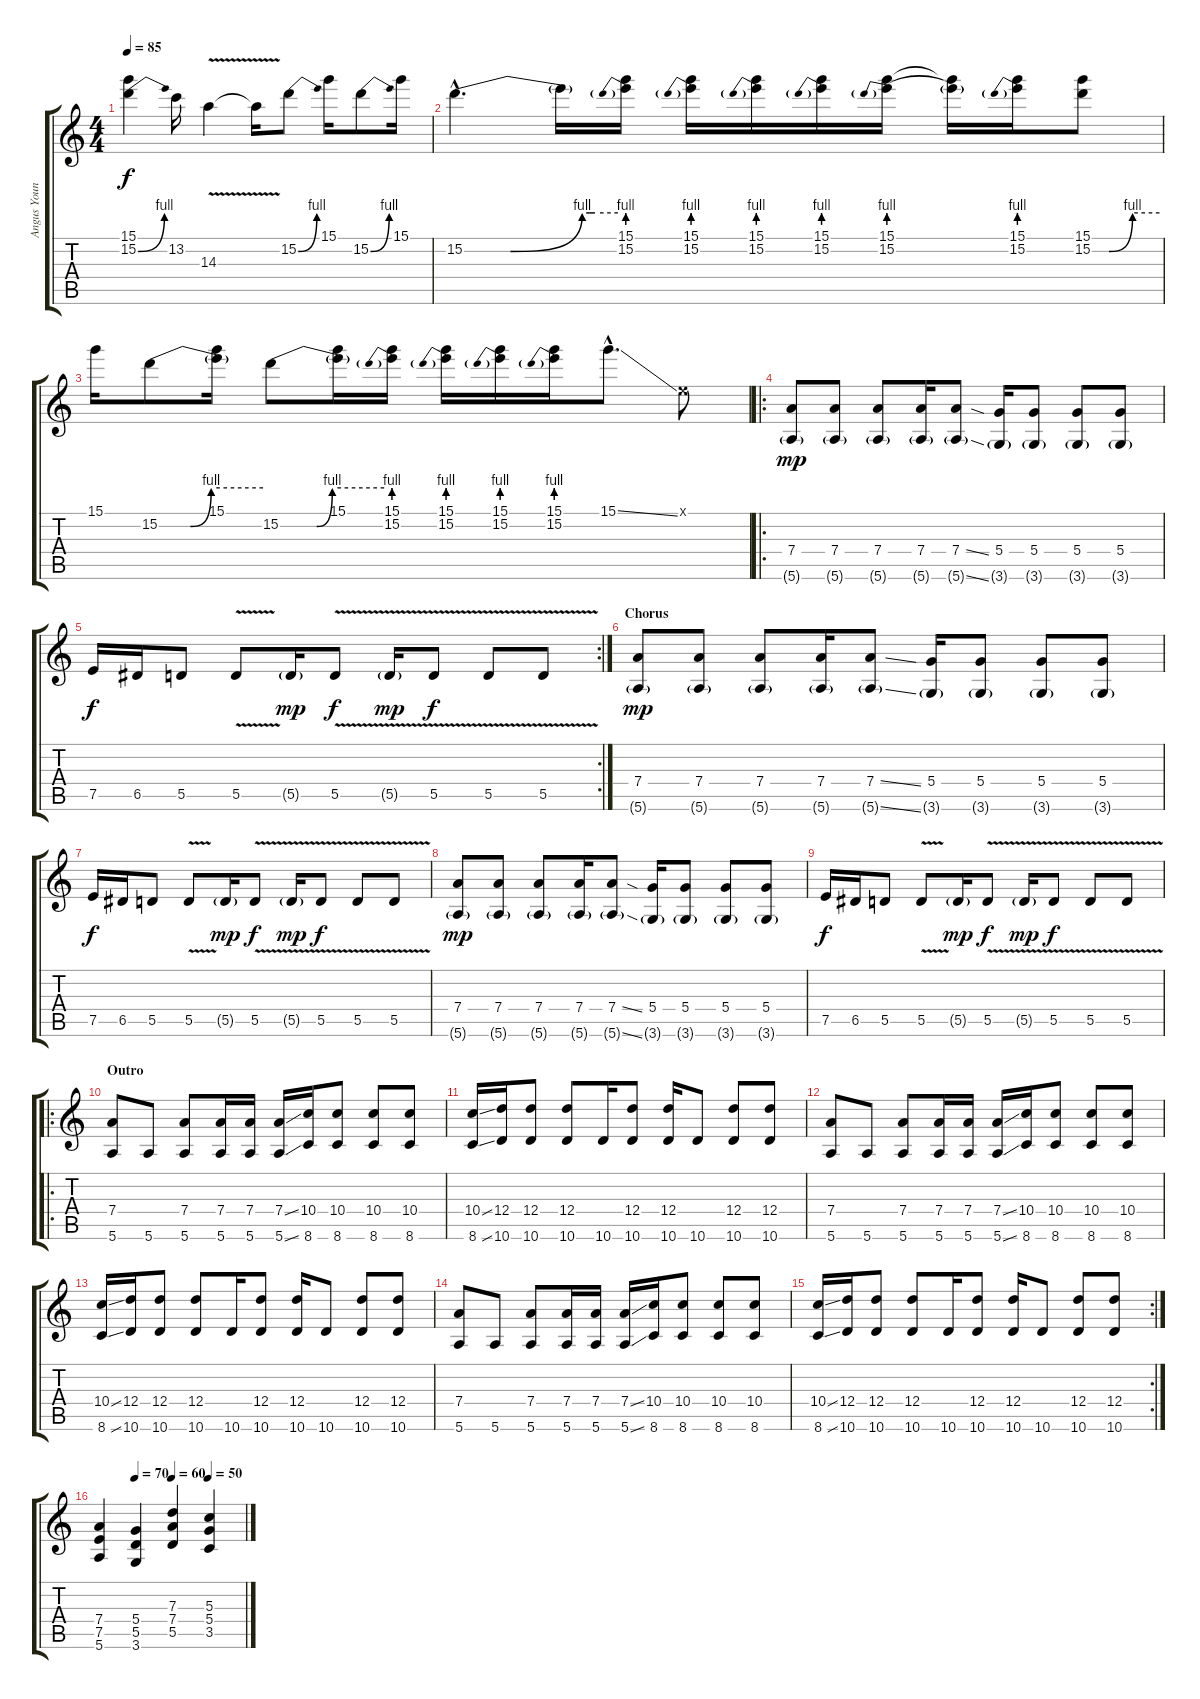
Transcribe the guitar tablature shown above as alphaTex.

\track ("Angus Young" "Angus Youn") {instrument overdrivenguitar}
\staff {score tabs}
\tuning (E4 B3 G3 D3 A2 E2) {hide}
\ts (4 4)
\tempo 85
\clef g2
\ks c
(15.1 15.2{be (bend 0 0 60 4)}).4{dy f} 13.2.16 14.3{v}.4 14.3{t}.16 15.2{be (bend 0 0 60 4)}.8 15.1.16 15.2{be (bend 0 0 60 4)}.8 15.1.16 |
15.2{be (custom 0 0 18 0 46 4 49 4 51 4 60 4) hac}.4{d} 15.2{t}.16 (15.1 15.2{be (prebend 0 4 60 4)}).16 (15.1 15.2{be (prebend 0 4 60 4)}).16 (15.1 15.2{be (prebend 0 4 60 4)}).16 (15.1 15.2{be (prebend 0 4 60 4)}).16 (15.1 15.2{be (prebend 0 4 60 4)}).16 (15.1{t} 15.2{t}).16 (15.1 15.2{be (prebend 0 4 60 4)}).16 (15.1 15.2{be (custom 0 0 15 0 36 4 60 4)}).8 |
15.1.16 15.2{be (custom 0 0 18 0 30 4 60 4)}.8 (15.1 15.2{t}).16 15.2{be (custom 0 0 21 0 30 4 60 4)}.8 (15.1 15.2{t}).16 (15.1 15.2{be (prebend 0 4 60 4)}).16 (15.1 15.2{be (prebend 0 4 60 4)}).16 (15.1 15.2{be (prebend 0 4 60 4)}).16 (15.1 15.2{be (prebend 0 4 60 4)}).16 15.1{ss hac}.8{d} 0.1{x}.8 |
\ro
(7.4 5.6{g}).8{dy mp} (7.4 5.6{g}).8 (7.4 5.6{g}).8 (7.4 5.6{g}).16 (7.4{ss} 5.6{ss g}).8 (5.4 3.6{g}).16 (5.4 3.6{g}).8 (5.4 3.6{g}).8 (5.4 3.6{g}).8 |
\rc 2
7.5.16{dy f} 6.5.16 5.5.8 5.5{v}.8 5.5{g}.16{dy mp} 5.5{v}.8{dy f} 5.5{v g}.16{dy mp} 5.5{v}.8{dy f} 5.5{v}.8 5.5{v}.8 |
\section ("" "Chorus")
(7.4 5.6{g}).8{dy mp} (7.4 5.6{g}).8 (7.4 5.6{g}).8 (7.4 5.6{g}).16 (7.4{ss} 5.6{ss g}).8 (5.4 3.6{g}).16 (5.4 3.6{g}).8 (5.4 3.6{g}).8 (5.4 3.6{g}).8 |
7.5.16{dy f} 6.5.16 5.5.8 5.5{v}.8 5.5{g}.16{dy mp} 5.5{v}.8{dy f} 5.5{v g}.16{dy mp} 5.5{v}.8{dy f} 5.5{v}.8 5.5{v}.8 |
(7.4 5.6{g}).8{dy mp} (7.4 5.6{g}).8 (7.4 5.6{g}).8 (7.4 5.6{g}).16 (7.4{ss} 5.6{ss g}).8 (5.4 3.6{g}).16 (5.4 3.6{g}).8 (5.4 3.6{g}).8 (5.4 3.6{g}).8 |
7.5.16{dy f} 6.5.16 5.5.8 5.5{v}.8 5.5{g}.16{dy mp} 5.5{v}.8{dy f} 5.5{v g}.16{dy mp} 5.5{v}.8{dy f} 5.5{v}.8 5.5{v}.8 |
\ro
\section ("" "Outro")
(7.4 5.6).8 5.6.8 (7.4 5.6).8 (7.4 5.6).16 (7.4 5.6).16 (7.4{ss} 5.6{ss}).16 (10.4 8.6).16 (10.4 8.6).8 (10.4 8.6).8 (10.4 8.6).8 |
(10.4{ss} 8.6{ss}).16 (12.4 10.6).16 (12.4 10.6).8 (12.4 10.6).8 10.6.16 (12.4 10.6).8 (12.4 10.6).16 10.6.8 (12.4 10.6).8 (12.4 10.6).8 |
(7.4 5.6).8 5.6.8 (7.4 5.6).8 (7.4 5.6).16 (7.4 5.6).16 (7.4{ss} 5.6{ss}).16 (10.4 8.6).16 (10.4 8.6).8 (10.4 8.6).8 (10.4 8.6).8 |
(10.4{ss} 8.6{ss}).16 (12.4 10.6).16 (12.4 10.6).8 (12.4 10.6).8 10.6.16 (12.4 10.6).8 (12.4 10.6).16 10.6.8 (12.4 10.6).8 (12.4 10.6).8 |
(7.4 5.6).8 5.6.8 (7.4 5.6).8 (7.4 5.6).16 (7.4 5.6).16 (7.4{ss} 5.6{ss}).16 (10.4 8.6).16 (10.4 8.6).8 (10.4 8.6).8 (10.4 8.6).8 |
\rc 2
(10.4{ss} 8.6{ss}).16 (12.4 10.6).16 (12.4 10.6).8 (12.4 10.6).8 10.6.16 (12.4 10.6).8 (12.4 10.6).16 10.6.8 (12.4 10.6).8 (12.4 10.6).8 |
\tempo (70 0.25)
\tempo (60 0.5)
\tempo (50 0.75)
(7.4 7.5 5.6).4 (5.4 5.5 3.6).4 (7.3 7.4 5.5).4 (5.3 5.4 3.5).4
